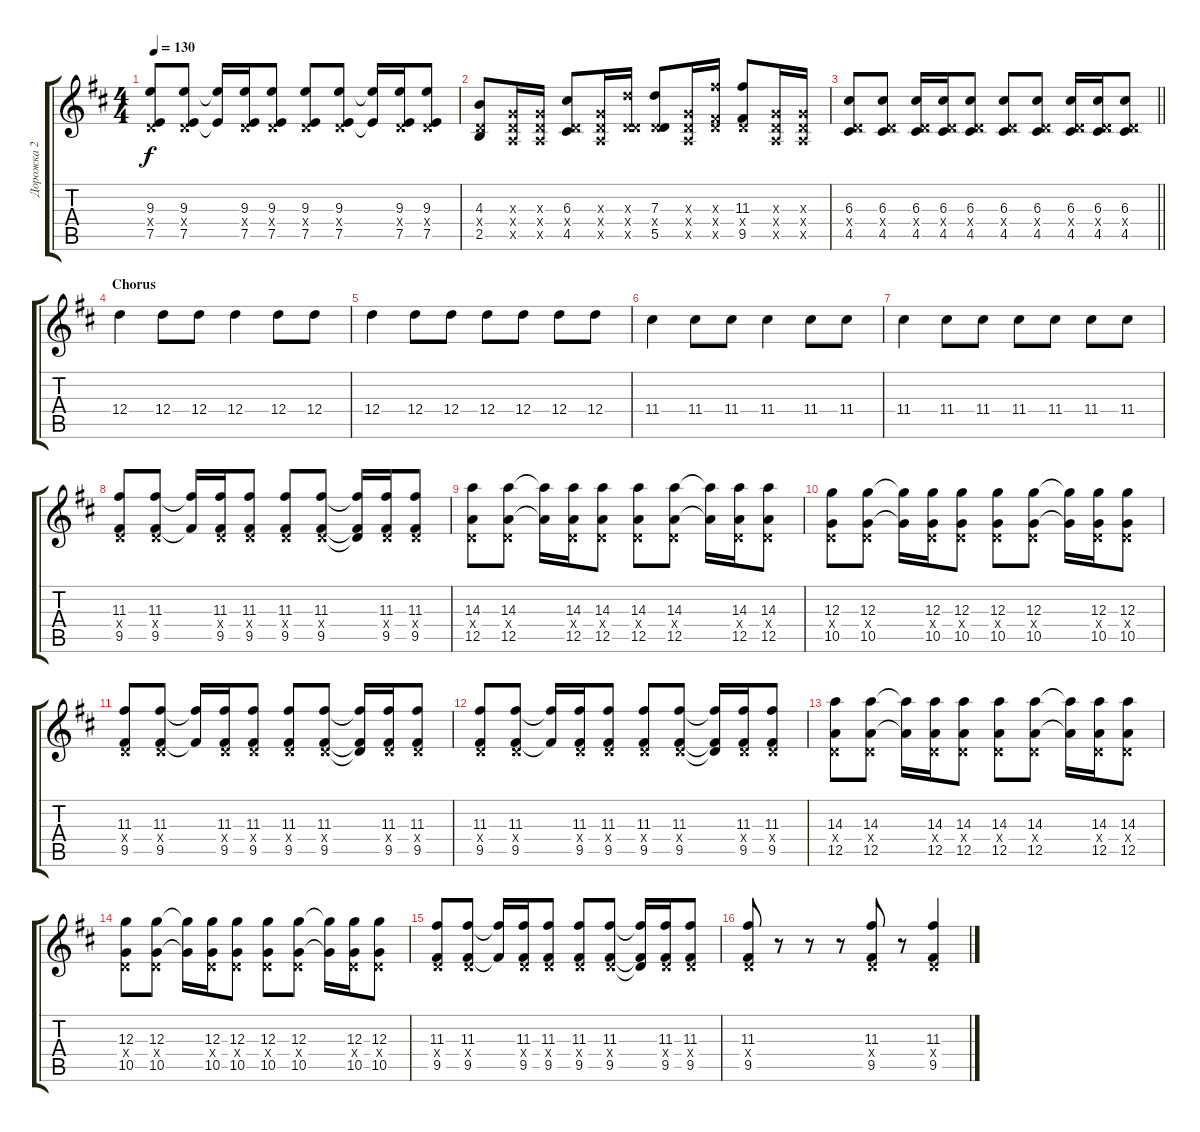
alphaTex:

\track ("Дорожка 2" "Дорожка 2") {instrument distortionguitar}
\staff {score tabs}
\tuning (E4 B3 G3 D3 A2 E2) {hide}
\ts (4 4)
\tempo 130
\clef g2
\ks d
(9.3 0.4{x} 7.5).8{dy f} (9.3 0.4{x} 7.5).8 (9.3{t} 7.5{t}).16 (9.3 0.4{x} 7.5).16 (9.3 0.4{x} 7.5).8 (9.3 0.4{x} 7.5).8 (9.3 0.4{x} 7.5).8 (9.3{t} 7.5{t}).16 (9.3 0.4{x} 7.5).16 (9.3 0.4{x} 7.5).8 |
(4.3 0.4{x} 2.5).8 (0.3{x} 0.4{x} 0.5{x}).16 (0.3{x} 0.4{x} 0.5{x}).16 (6.3 0.4{x} 4.5).8 (0.3{x} 0.4{x} 0.5{x}).16 (7.3{x} 0.4{x} 5.5{x}).16 (7.3 0.4{x} 5.5).8 (0.3{x} 0.4{x} 0.5{x}).16 (11.3{x} 0.4{x} 9.5{x}).16 (11.3 0.4{x} 9.5).8 (0.3{x} 0.4{x} 0.5{x}).16 (0.3{x} 0.4{x} 0.5{x}).16 |
\barLineRight lightlight
(6.3 0.4{x} 4.5).8 (6.3 0.4{x} 4.5).8 (6.3 0.4{x} 4.5).16 (6.3 0.4{x} 4.5).16 (6.3 0.4{x} 4.5).8 (6.3 0.4{x} 4.5).8 (6.3 0.4{x} 4.5).8 (6.3 0.4{x} 4.5).16 (6.3 0.4{x} 4.5).16 (6.3 0.4{x} 4.5).8 |
\section ("" "Chorus")
12.4.4 12.4.8 12.4.8 12.4.4 12.4.8 12.4.8 |
12.4.4 12.4.8 12.4.8 12.4.8 12.4.8 12.4.8 12.4.8 |
11.4.4 11.4.8 11.4.8 11.4.4 11.4.8 11.4.8 |
11.4.4 11.4.8 11.4.8 11.4.8 11.4.8 11.4.8 11.4.8 |
(11.3 0.4{x} 9.5).8 (11.3 0.4{x} 9.5).8 (11.3{t} 9.5{t}).16 (11.3 0.4{x} 9.5).16 (11.3 0.4{x} 9.5).8 (11.3 0.4{x} 9.5).8 (11.3 0.4{x} 9.5).8 (11.3{t} 0.4{t} 9.5{t}).16 (11.3 0.4{x} 9.5).16 (11.3 0.4{x} 9.5).8 |
(14.3 0.4{x} 12.5).8 (14.3 0.4{x} 12.5).8 (14.3{t} 12.5{t}).16 (14.3 0.4{x} 12.5).16 (14.3 0.4{x} 12.5).8 (14.3 0.4{x} 12.5).8 (14.3 0.4{x} 12.5).8 (14.3{t} 12.5{t}).16 (14.3 0.4{x} 12.5).16 (14.3 0.4{x} 12.5).8 |
(12.3 0.4{x} 10.5).8 (12.3 0.4{x} 10.5).8 (12.3{t} 10.5{t}).16 (12.3 0.4{x} 10.5).16 (12.3 0.4{x} 10.5).8 (12.3 0.4{x} 10.5).8 (12.3 0.4{x} 10.5).8 (12.3{t} 10.5{t}).16 (12.3 0.4{x} 10.5).16 (12.3 0.4{x} 10.5).8 |
(11.3 0.4{x} 9.5).8 (11.3 0.4{x} 9.5).8 (11.3{t} 9.5{t}).16 (11.3 0.4{x} 9.5).16 (11.3 0.4{x} 9.5).8 (11.3 0.4{x} 9.5).8 (11.3 0.4{x} 9.5).8 (11.3{t} 0.4{t} 9.5{t}).16 (11.3 0.4{x} 9.5).16 (11.3 0.4{x} 9.5).8 |
(11.3 0.4{x} 9.5).8 (11.3 0.4{x} 9.5).8 (11.3{t} 9.5{t}).16 (11.3 0.4{x} 9.5).16 (11.3 0.4{x} 9.5).8 (11.3 0.4{x} 9.5).8 (11.3 0.4{x} 9.5).8 (11.3{t} 0.4{t} 9.5{t}).16 (11.3 0.4{x} 9.5).16 (11.3 0.4{x} 9.5).8 |
(14.3 0.4{x} 12.5).8 (14.3 0.4{x} 12.5).8 (14.3{t} 12.5{t}).16 (14.3 0.4{x} 12.5).16 (14.3 0.4{x} 12.5).8 (14.3 0.4{x} 12.5).8 (14.3 0.4{x} 12.5).8 (14.3{t} 12.5{t}).16 (14.3 0.4{x} 12.5).16 (14.3 0.4{x} 12.5).8 |
(12.3 0.4{x} 10.5).8 (12.3 0.4{x} 10.5).8 (12.3{t} 10.5{t}).16 (12.3 0.4{x} 10.5).16 (12.3 0.4{x} 10.5).8 (12.3 0.4{x} 10.5).8 (12.3 0.4{x} 10.5).8 (12.3{t} 10.5{t}).16 (12.3 0.4{x} 10.5).16 (12.3 0.4{x} 10.5).8 |
(11.3 0.4{x} 9.5).8 (11.3 0.4{x} 9.5).8 (11.3{t} 9.5{t}).16 (11.3 0.4{x} 9.5).16 (11.3 0.4{x} 9.5).8 (11.3 0.4{x} 9.5).8 (11.3 0.4{x} 9.5).8 (11.3{t} 0.4{t} 9.5{t}).16 (11.3 0.4{x} 9.5).16 (11.3 0.4{x} 9.5).8 |
(11.3 0.4{x} 9.5).8 r.8 r.8 r.8 (11.3 0.4{x} 9.5).8 r.8 (11.3 0.4{x} 9.5).4
